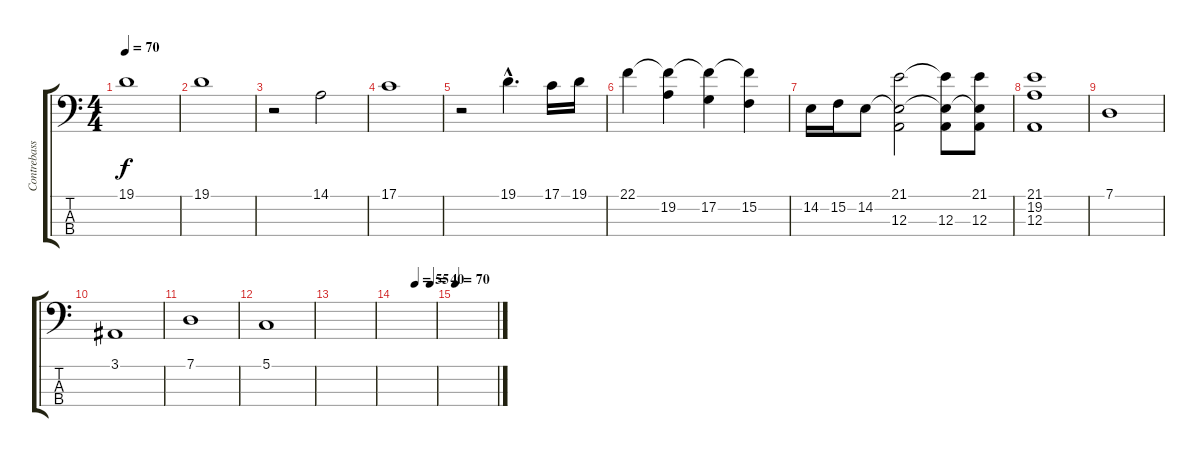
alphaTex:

\track ("Contrebasse/violoncelle (je sais pas tro" "Contrebass") {instrument cello}
\staff {score tabs}
\tuning (G2 D2 A1 E1) {hide}
\ts (4 4)
\tempo 70
\clef f4
\ks c
19.1.1{dy f} |
19.1.1 |
r.2 14.1.2 |
17.1.1 |
r.2 19.1{hac}.4{d} 17.1.16 19.1.16 |
22.1.4 (22.1{t} 19.2).4 (22.1{t} 17.2).4 (22.1{t} 15.2).4 |
14.2.16 15.2.16 14.2.8 (21.1 14.2{t} 12.3).2 (21.1{t} 14.2{t} 12.3).8 (21.1 14.2{t} 12.3).8 |
(21.1 19.2 12.3).1 |
7.1.1 |
3.1.1 |
7.1.1 |
5.1.1 |
|
\tempo (55 0.5)
\tempo (40 0.875)
|
\tempo 70
